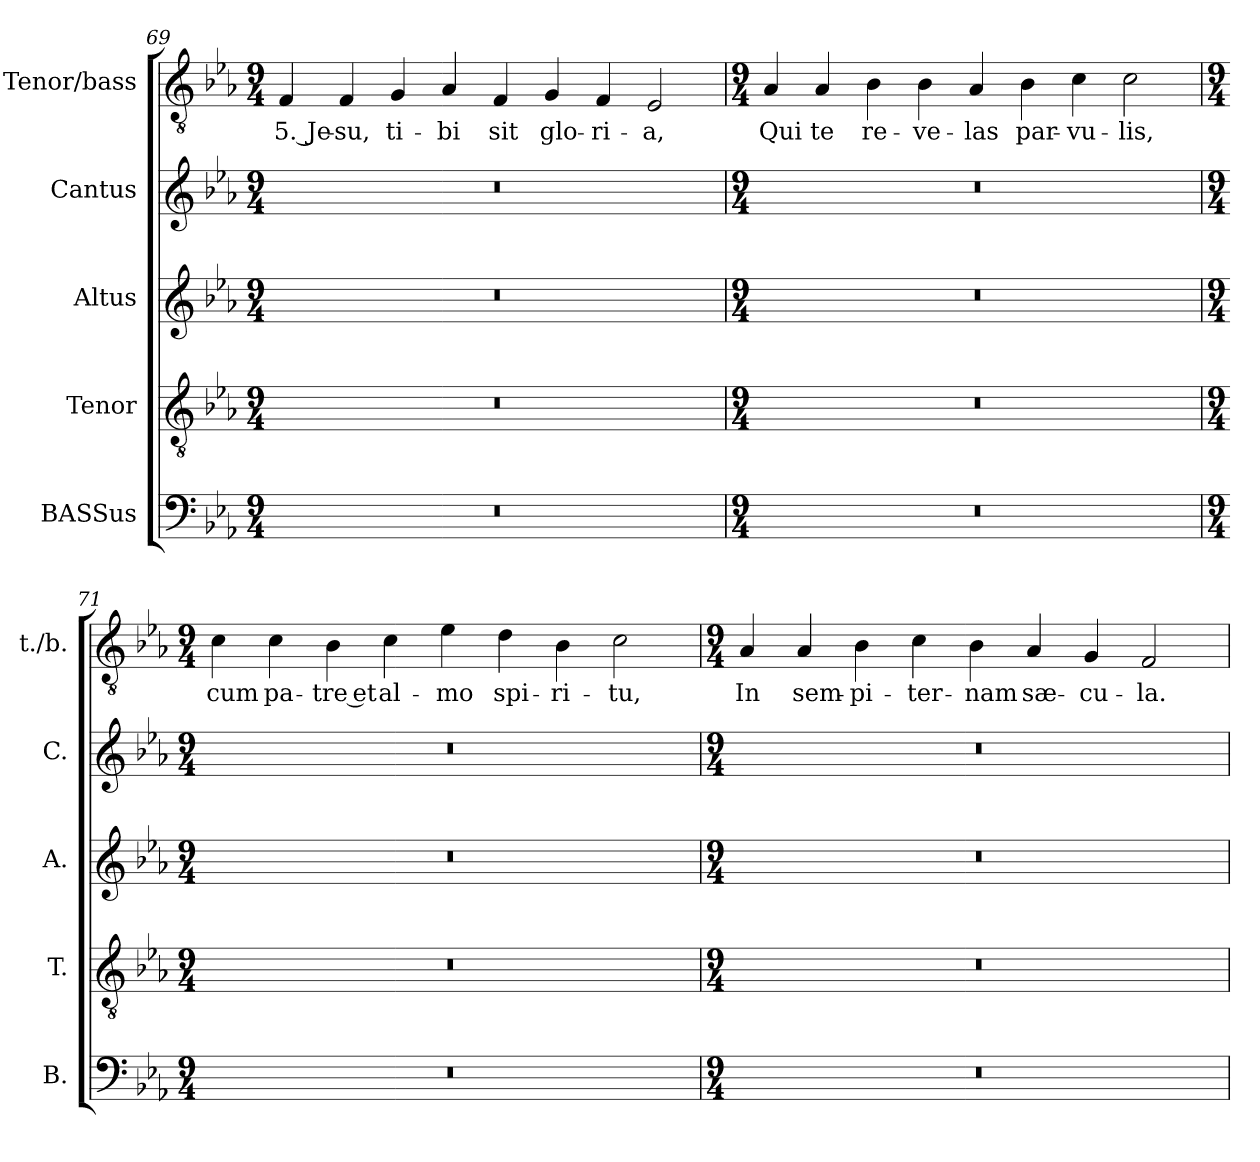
**kern	**kern	**kern	**kern	**kern	**text
*part5	*part4	*part3	*part2	*part1	*part1
*staff5	*staff4	*staff3	*staff2	*staff1	*staff1
*I"BASSus	*I"Tenor	*I"Altus	*I"Cantus	*I"Tenor/bass	*
*I'B.	*I'T.	*I'A.	*I'C.	*I't./b.	*
!!LO:LB:g=z
*clefF4	*clefGv2	*clefG2	*clefG2	*clefGv2	*
*	*ITrd7c12	*	*	*ITrd7c12	*
*k[b-e-a-]	*k[b-e-a-]	*k[b-e-a-]	*k[b-e-a-]	*k[b-e-a-]	*
*E-:	*E-:	*E-:	*E-:	*E-:	*
*M9/4	*M9/4	*M9/4	*M9/4	*M9/4	*
=69	=69	=69	=69	=69	=69
!LO:N:vis=1	!LO:N:vis=1	!LO:N:vis=1	!LO:N:vis=1	!	!
!	!	!	!	!	!LO:LY:b:color=#000000
4%9r	4%9r	4%9r	4%9r	4FFi/	5. Je-
!	!	!	!	!	!LO:LY:b:color=#000000
.	.	.	.	4FFi/	-su,
!	!	!	!	!	!LO:LY:b:color=#000000
.	.	.	.	4GGi/	ti-
!	!	!	!	!	!LO:LY:b:color=#000000
.	.	.	.	4AA-i/	-bi
!	!	!	!	!	!LO:LY:b:color=#000000
.	.	.	.	4FFi/	sit
!	!	!	!	!	!LO:LY:b:color=#000000
.	.	.	.	4GGi/	glo-
!	!	!	!	!	!LO:LY:b:color=#000000
.	.	.	.	4FFi/	-ri-
!	!	!	!	!	!LO:LY:b:color=#000000
.	.	.	.	2EE-i/	-a,
=70	=70	=70	=70	=70	=70
*M9/4	*M9/4	*M9/4	*M9/4	*M9/4	*
!LO:N:vis=1	!LO:N:vis=1	!LO:N:vis=1	!LO:N:vis=1	!	!
!	!	!	!	!	!LO:LY:b:color=#000000
4%9r	4%9r	4%9r	4%9r	4AA-i/	Qui
!	!	!	!	!	!LO:LY:b:color=#000000
.	.	.	.	4AA-i/	te
!	!	!	!	!	!LO:LY:b:color=#000000
.	.	.	.	4BB-i\	re-
!	!	!	!	!	!LO:LY:b:color=#000000
.	.	.	.	4BB-i\	-ve-
!	!	!	!	!	!LO:LY:b:color=#000000
.	.	.	.	4AA-i/	-las
!	!	!	!	!	!LO:LY:b:color=#000000
.	.	.	.	4BB-i\	par-
!	!	!	!	!	!LO:LY:b:color=#000000
.	.	.	.	4Ci\	-vu-
!	!	!	!	!	!LO:LY:b:color=#000000
.	.	.	.	2Ci\	-lis,
!!LO:LB:g=z
=71	=71	=71	=71	=71	=71
*M9/4	*M9/4	*M9/4	*M9/4	*M9/4	*
!LO:N:vis=1	!LO:N:vis=1	!LO:N:vis=1	!LO:N:vis=1	!	!
!	!	!	!	!	!LO:LY:b:color=#000000
4%9r	4%9r	4%9r	4%9r	4Ci\	cum
!	!	!	!	!	!LO:LY:b:color=#000000
.	.	.	.	4Ci\	pa-
!	!	!	!	!	!LO:LY:b:color=#000000
.	.	.	.	4BB-i\	-tre et
!	!	!	!	!	!LO:LY:b:color=#000000
.	.	.	.	4Ci\	al-
!	!	!	!	!	!LO:LY:b:color=#000000
.	.	.	.	4E-i\	-mo
!	!	!	!	!	!LO:LY:b:color=#000000
.	.	.	.	4Di\	spi-
!	!	!	!	!	!LO:LY:b:color=#000000
.	.	.	.	4BB-i\	-ri-
!	!	!	!	!	!LO:LY:b:color=#000000
.	.	.	.	2Ci\	-tu,
=72	=72	=72	=72	=72	=72
*M9/4	*M9/4	*M9/4	*M9/4	*M9/4	*
!LO:N:vis=1	!LO:N:vis=1	!LO:N:vis=1	!LO:N:vis=1	!	!
!	!	!	!	!	!LO:LY:b:color=#000000
4%9r	4%9r	4%9r	4%9r	4AA-i/	In
!	!	!	!	!	!LO:LY:b:color=#000000
.	.	.	.	4AA-i/	sem-
!	!	!	!	!	!LO:LY:b:color=#000000
.	.	.	.	4BB-i\	-pi-
!	!	!	!	!	!LO:LY:b:color=#000000
.	.	.	.	4Ci\	-ter-
!	!	!	!	!	!LO:LY:b:color=#000000
.	.	.	.	4BB-i\	-nam
!	!	!	!	!	!LO:LY:b:color=#000000
.	.	.	.	4AA-i/	sæ-
!	!	!	!	!	!LO:LY:b:color=#000000
.	.	.	.	4GGi/	-cu-
!	!	!	!	!	!LO:LY:b:color=#000000
.	.	.	.	2FFi/	-la.
=	=	=	=	=	=
*-	*-	*-	*-	*-	*-
